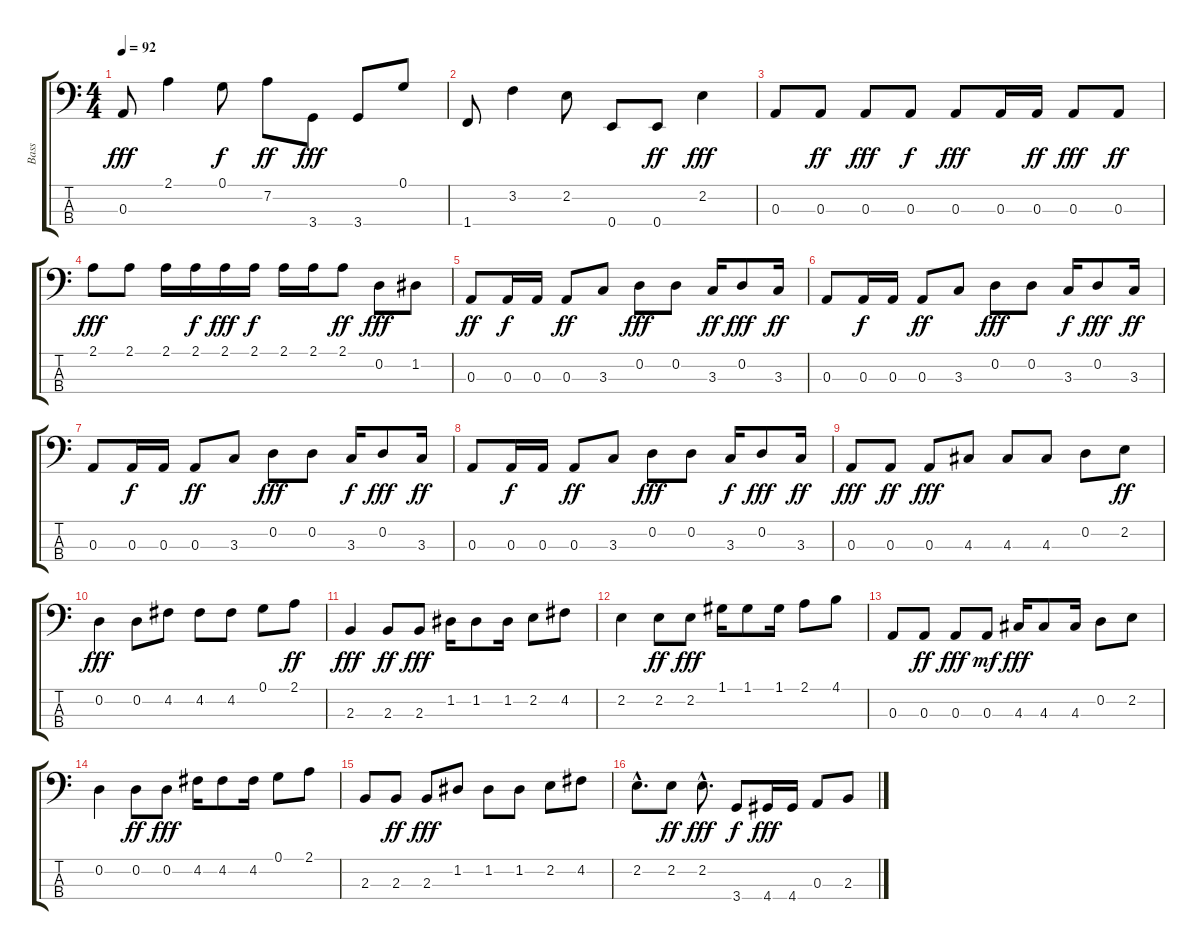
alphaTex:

\track ("Bass" "Bass") {instrument electricbassfinger}
\staff {score tabs}
\tuning (G2 D2 A1 E1) {hide}
\ts (4 4)
\tempo 92
\clef f4
\ks c
0.3.8{dy fff} 2.1.4 0.1.8{dy f} 7.2.8{dy ff} 3.4.8{dy fff} 3.4.8 0.1.8 |
1.4.8 3.2.4 2.2.8 0.4.8 0.4.8{dy ff} 2.2.4{dy fff} |
0.3.8 0.3.8{dy ff} 0.3.8{dy fff} 0.3.8{dy f} 0.3.8{dy fff} 0.3.16 0.3.16{dy ff} 0.3.8{dy fff} 0.3.8{dy ff} |
2.1.8{dy fff} 2.1.8 2.1.16 2.1.16{dy f} 2.1.16{dy fff} 2.1.16{dy f} 2.1.16 2.1.16 2.1.8{dy ff} 0.2.8{dy fff} 1.2.8 |
0.3.8{dy ff} 0.3.16{dy f} 0.3.16 0.3.8{dy ff} 3.3.8 0.2.8{dy fff} 0.2.8 3.3.16{dy ff} 0.2.8{dy fff} 3.3.16{dy ff} |
0.3.8 0.3.16{dy f} 0.3.16 0.3.8{dy ff} 3.3.8 0.2.8{dy fff} 0.2.8 3.3.16{dy f} 0.2.8{dy fff} 3.3.16{dy ff} |
0.3.8 0.3.16{dy f} 0.3.16 0.3.8{dy ff} 3.3.8 0.2.8{dy fff} 0.2.8 3.3.16{dy f} 0.2.8{dy fff} 3.3.16{dy ff} |
0.3.8 0.3.16{dy f} 0.3.16 0.3.8{dy ff} 3.3.8 0.2.8{dy fff} 0.2.8 3.3.16{dy f} 0.2.8{dy fff} 3.3.16{dy ff} |
0.3.8{dy fff} 0.3.8{dy ff} 0.3.8{dy fff} 4.3.8 4.3.8 4.3.8 0.2.8 2.2.8{dy ff} |
0.2.4{dy fff} 0.2.8 4.2.8 4.2.8 4.2.8 0.1.8 2.1.8{dy ff} |
2.3.4{dy fff} 2.3.8{dy ff} 2.3.8{dy fff} 1.2.16 1.2.8 1.2.16 2.2.8 4.2.8 |
2.2.4 2.2.8{dy ff} 2.2.8{dy fff} 1.1.16 1.1.8 1.1.16 2.1.8 4.1.8 |
0.3.8 0.3.8{dy ff} 0.3.8{dy fff} 0.3.8{dy mf} 4.3.16{dy fff} 4.3.8 4.3.16 0.2.8 2.2.8 |
0.2.4 0.2.8{dy ff} 0.2.8{dy fff} 4.2.16 4.2.8 4.2.16 0.1.8 2.1.8 |
2.3.8 2.3.8{dy ff} 2.3.8{dy fff} 1.2.8 1.2.8 1.2.8 2.2.8 4.2.8 |
2.2{hac}.8{d} 2.2.8{dy ff} 2.2{hac}.8{d dy fff} 3.4.8{dy f} 4.4.16{dy fff} 4.4.16 0.3.8 2.3.8
